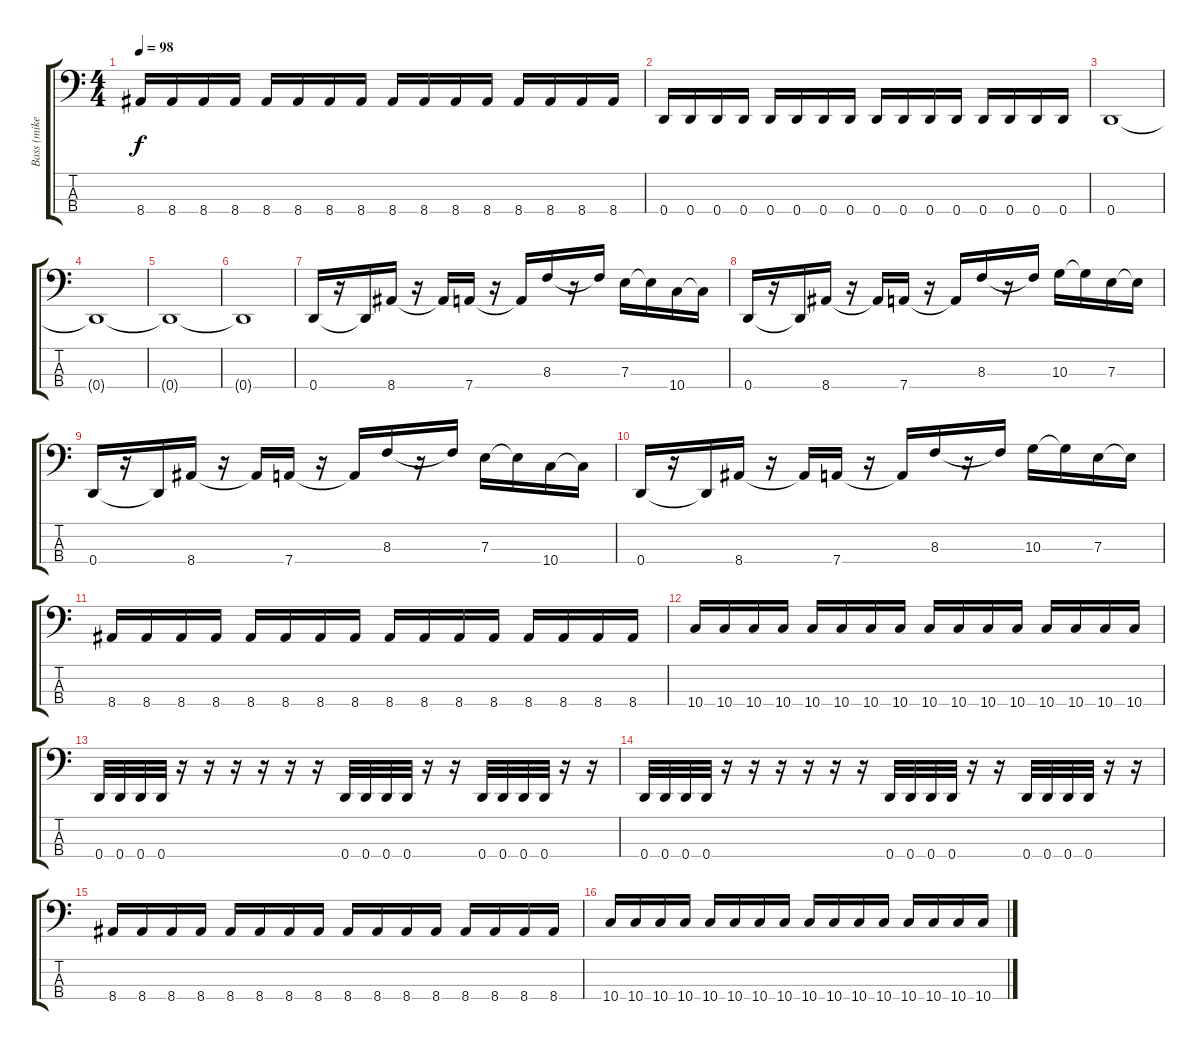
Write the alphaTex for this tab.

\track ("Bass (mike)" "Bass (mike") {instrument electricbassfinger}
\staff {score tabs}
\tuning (G2 D2 A1 D1) {hide}
\ts (4 4)
\tempo 98
\clef f4
\ks c
8.4.16{dy f} 8.4.16 8.4.16 8.4.16 8.4.16 8.4.16 8.4.16 8.4.16 8.4.16 8.4.16 8.4.16 8.4.16 8.4.16 8.4.16 8.4.16 8.4.16 |
0.4.16 0.4.16 0.4.16 0.4.16 0.4.16 0.4.16 0.4.16 0.4.16 0.4.16 0.4.16 0.4.16 0.4.16 0.4.16 0.4.16 0.4.16 0.4.16 |
0.4.1 |
0.4{t}.1 |
0.4{t}.1 |
0.4{t}.1 |
0.4.16 r.16 0.4{t}.16 8.4.16 r.16 8.4{t}.16 7.4.16 r.16 7.4{t}.16 8.3.16 r.16 8.3{t}.16 7.3.16 7.3{t}.16 10.4.16 10.4{t}.16 |
0.4.16 r.16 0.4{t}.16 8.4.16 r.16 8.4{t}.16 7.4.16 r.16 7.4{t}.16 8.3.16 r.16 8.3{t}.16 10.3.16 10.3{t}.16 7.3.16 7.3{t}.16 |
0.4.16 r.16 0.4{t}.16 8.4.16 r.16 8.4{t}.16 7.4.16 r.16 7.4{t}.16 8.3.16 r.16 8.3{t}.16 7.3.16 7.3{t}.16 10.4.16 10.4{t}.16 |
0.4.16 r.16 0.4{t}.16 8.4.16 r.16 8.4{t}.16 7.4.16 r.16 7.4{t}.16 8.3.16 r.16 8.3{t}.16 10.3.16 10.3{t}.16 7.3.16 7.3{t}.16 |
8.4.16 8.4.16 8.4.16 8.4.16 8.4.16 8.4.16 8.4.16 8.4.16 8.4.16 8.4.16 8.4.16 8.4.16 8.4.16 8.4.16 8.4.16 8.4.16 |
10.4.16 10.4.16 10.4.16 10.4.16 10.4.16 10.4.16 10.4.16 10.4.16 10.4.16 10.4.16 10.4.16 10.4.16 10.4.16 10.4.16 10.4.16 10.4.16 |
0.4.32 0.4.32 0.4.32 0.4.32 r.16 r.16 r.16 r.16 r.16 r.16 0.4.32 0.4.32 0.4.32 0.4.32 r.16 r.16 0.4.32 0.4.32 0.4.32 0.4.32 r.16 r.16 |
0.4.32 0.4.32 0.4.32 0.4.32 r.16 r.16 r.16 r.16 r.16 r.16 0.4.32 0.4.32 0.4.32 0.4.32 r.16 r.16 0.4.32 0.4.32 0.4.32 0.4.32 r.16 r.16 |
8.4.16 8.4.16 8.4.16 8.4.16 8.4.16 8.4.16 8.4.16 8.4.16 8.4.16 8.4.16 8.4.16 8.4.16 8.4.16 8.4.16 8.4.16 8.4.16 |
10.4.16 10.4.16 10.4.16 10.4.16 10.4.16 10.4.16 10.4.16 10.4.16 10.4.16 10.4.16 10.4.16 10.4.16 10.4.16 10.4.16 10.4.16 10.4.16
